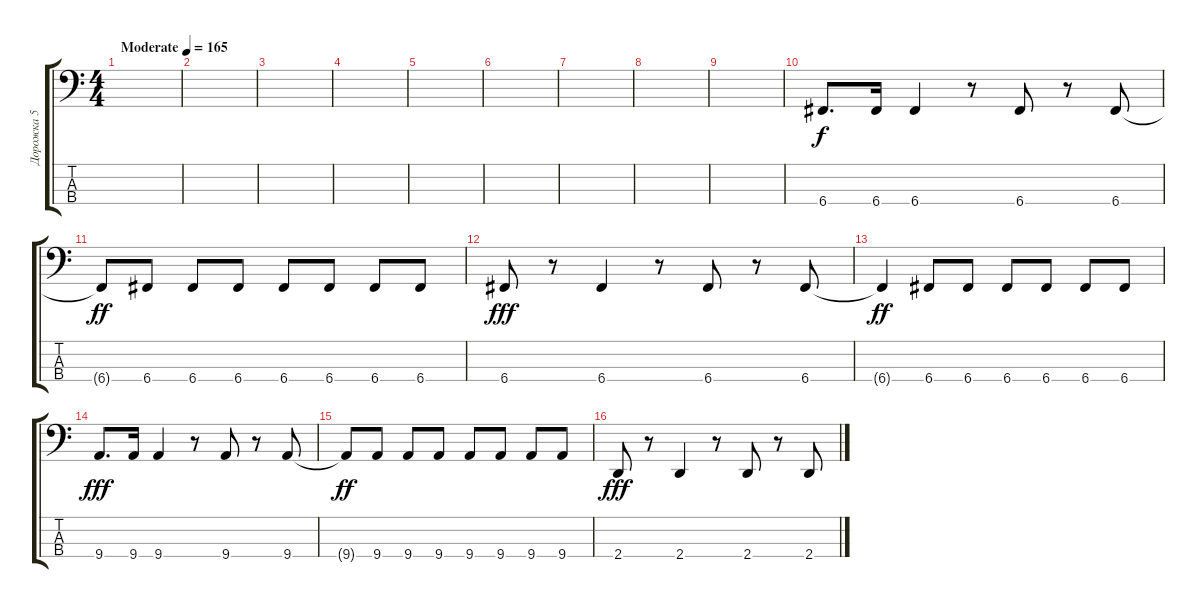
\track ("Дорожка 5" "Дорожка 5") {instrument electricbasspick}
\staff {score tabs}
\tuning (F2 C2 G1 C1) {hide}
\ts (4 4)
\tempo (165 "Moderate")
\clef f4
\ks c
|
|
|
|
|
|
|
|
|
6.4.8{d} 6.4.16 6.4.4 r.8 6.4.8 r.8 6.4.8 |
6.4{t}.8{dy ff} 6.4.8 6.4.8 6.4.8 6.4.8 6.4.8 6.4.8 6.4.8 |
6.4.8{dy fff} r.8 6.4.4 r.8 6.4.8 r.8 6.4.8 |
6.4{t}.4{dy ff} 6.4.8 6.4.8 6.4.8 6.4.8 6.4.8 6.4.8 |
9.4.8{d dy fff} 9.4.16 9.4.4 r.8 9.4.8 r.8 9.4.8 |
9.4{t}.8{dy ff} 9.4.8 9.4.8 9.4.8 9.4.8 9.4.8 9.4.8 9.4.8 |
2.4.8{dy fff} r.8 2.4.4 r.8 2.4.8 r.8 2.4.8
